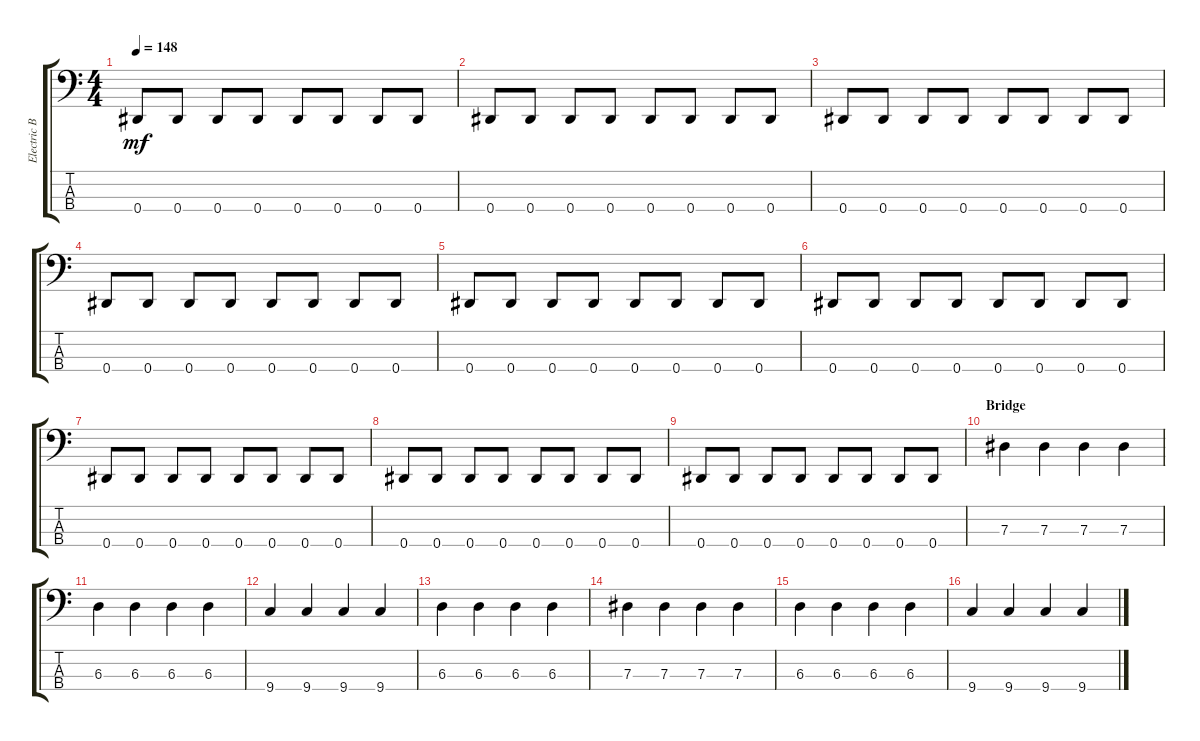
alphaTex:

\track ("Electric Bass" "Electric B") {instrument electricbassfinger}
\staff {score tabs}
\tuning (Gb2 Db2 Ab1 Eb1) {hide}
\ts (4 4)
\tempo 148
\clef f4
\ks c
0.4.8{dy mf} 0.4.8 0.4.8 0.4.8 0.4.8 0.4.8 0.4.8 0.4.8 |
0.4.8 0.4.8 0.4.8 0.4.8 0.4.8 0.4.8 0.4.8 0.4.8 |
0.4.8 0.4.8 0.4.8 0.4.8 0.4.8 0.4.8 0.4.8 0.4.8 |
0.4.8 0.4.8 0.4.8 0.4.8 0.4.8 0.4.8 0.4.8 0.4.8 |
0.4.8 0.4.8 0.4.8 0.4.8 0.4.8 0.4.8 0.4.8 0.4.8 |
0.4.8 0.4.8 0.4.8 0.4.8 0.4.8 0.4.8 0.4.8 0.4.8 |
0.4.8 0.4.8 0.4.8 0.4.8 0.4.8 0.4.8 0.4.8 0.4.8 |
0.4.8 0.4.8 0.4.8 0.4.8 0.4.8 0.4.8 0.4.8 0.4.8 |
0.4.8 0.4.8 0.4.8 0.4.8 0.4.8 0.4.8 0.4.8 0.4.8 |
\section ("" "Bridge")
7.3.4 7.3.4 7.3.4 7.3.4 |
6.3.4 6.3.4 6.3.4 6.3.4 |
9.4.4 9.4.4 9.4.4 9.4.4 |
6.3.4 6.3.4 6.3.4 6.3.4 |
7.3.4 7.3.4 7.3.4 7.3.4 |
6.3.4 6.3.4 6.3.4 6.3.4 |
9.4.4 9.4.4 9.4.4 9.4.4
